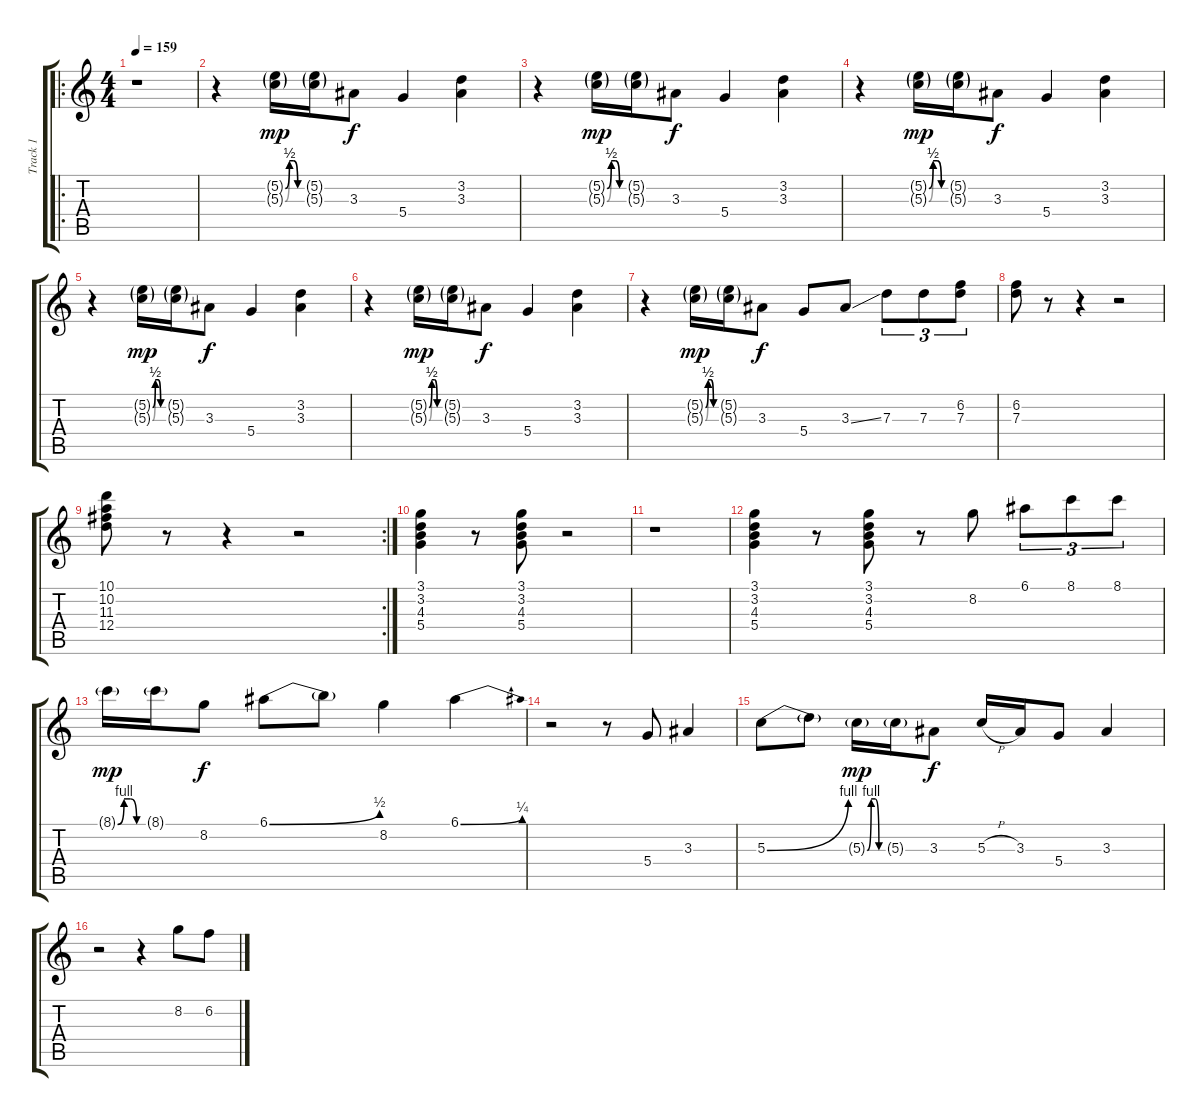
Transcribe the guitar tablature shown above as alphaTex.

\track ("Track 1" "Track 1") {instrument electricguitarclean}
\staff {score tabs}
\tuning (E4 B3 G3 D3 A2 E2) {hide}
\ro
\ts (4 4)
\tempo 159
\clef g2
\ks c
r.1{dy f} |
r.4 (5.2{be (custom 0 0 15 2 30 2 45 0 60 0) g} 5.3{be (custom 0 0 15 2 30 2 45 0 60 0) g}).16{dy mp} (5.2{g} 5.3{g}).16 3.3.8{dy f} 5.4.4 (3.2 3.3).4 |
r.4 (5.2{be (custom 0 0 15 2 30 2 45 0 60 0) g} 5.3{be (custom 0 0 15 2 30 2 45 0 60 0) g}).16{dy mp} (5.2{g} 5.3{g}).16 3.3.8{dy f} 5.4.4 (3.2 3.3).4 |
r.4 (5.2{be (custom 0 0 15 2 30 2 45 0 60 0) g} 5.3{be (custom 0 0 15 2 30 2 45 0 60 0) g}).16{dy mp} (5.2{g} 5.3{g}).16 3.3.8{dy f} 5.4.4 (3.2 3.3).4 |
r.4 (5.2{be (custom 0 0 15 2 30 2 45 0 60 0) g} 5.3{be (custom 0 0 15 2 30 2 45 0 60 0) g}).16{dy mp} (5.2{g} 5.3{g}).16 3.3.8{dy f} 5.4.4 (3.2 3.3).4 |
r.4 (5.2{be (custom 0 0 15 2 30 2 45 0 60 0) g} 5.3{be (custom 0 0 15 2 30 2 45 0 60 0) g}).16{dy mp} (5.2{g} 5.3{g}).16 3.3.8{dy f} 5.4.4 (3.2 3.3).4 |
r.4 (5.2{be (custom 0 0 15 2 30 2 45 0 60 0) g} 5.3{be (custom 0 0 15 2 30 2 45 0 60 0) g}).16{dy mp} (5.2{g} 5.3{g}).16 3.3.8{dy f} 5.4.8 3.3{ss}.8 7.3.8{tu (3 2)} 7.3.8{tu (3 2)} (6.2 7.3).8{tu (3 2)} |
(6.2 7.3).8 r.8 r.4 r.2 |
\rc 2
(10.1 10.2 11.3 12.4).8 r.8 r.4 r.2 |
(3.1 3.2 4.3 5.4).4 r.8 (3.1 3.2 4.3 5.4).8 r.2 |
r.1 |
(3.1 3.2 4.3 5.4).4 r.8 (3.1 3.2 4.3 5.4).8 r.8 8.2.8 6.1.8{tu (3 2)} 8.1.8{tu (3 2)} 8.1.8{tu (3 2)} |
8.1{be (custom 0 0 15 4 30 4 45 0 60 0) g}.16{dy mp} 8.1{g}.16 8.2.8{dy f} 6.1{be (bend 0 0 60 2)}.8 6.1{t}.8 8.2.4 6.1{be (bend 0 0 60 1)}.4 |
r.2 r.8 5.4.8 3.3.4 |
5.3{be (bend 0 0 60 4)}.8 5.3{t}.8 5.3{be (custom 0 0 15 4 30 4 45 0 60 0) g}.16{dy mp} 5.3{g}.16 3.3.8{dy f} 5.3{h}.16 3.3.16 5.4.8 3.3.4 |
r.2 r.4 8.2.8 6.2.8
